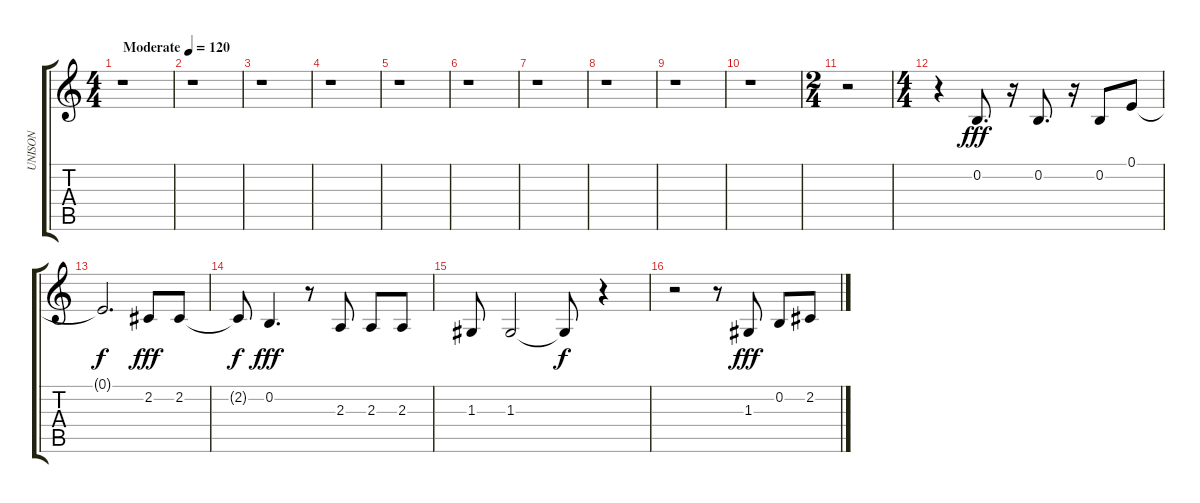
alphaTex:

\track ("UNISON     (GS) " "UNISON    ") {instrument acousticgrandpiano}
\staff {score tabs}
\tuning (E4 B3 G3 D3 A2 E2) {hide}
\ts (4 4)
\tempo (120 "Moderate")
\clef g2
\ks c
r.1{dy fff instrument acousticgrandpiano} |
r.1 |
r.1 |
r.1 |
r.1 |
r.1 |
r.1 |
r.1 |
r.1 |
r.1 |
\ts (2 4)
r.2 |
\ts (4 4)
r.4 0.2.8{d volume 6 instrument lead1square} r.16 0.2.8{d} r.16 0.2.8 0.1.8 |
0.1{t}.2{d dy f} 2.2.8{dy fff} 2.2.8 |
2.2{t}.8{dy f} 0.2.4{d dy fff} r.8 2.3.8 2.3.8 2.3.8 |
1.3.8 1.3.2 1.3{t}.8{dy f} r.4 |
r.2 r.8 1.3.8{dy fff} 0.2.8 2.2.8
